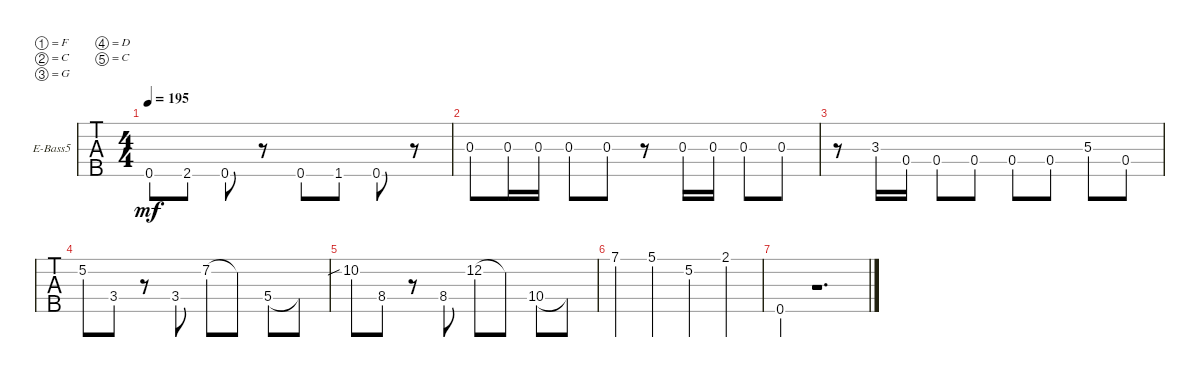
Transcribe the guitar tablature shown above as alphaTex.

\bracketExtendMode groupsimilarinstruments
\firstSystemTrackNameOrientation horizontal
\otherSystemsTrackNameOrientation horizontal
\track ("bass" "E-Bass5") {instrument electricbassfinger}
\staff {tabs}
\tuning (F2 C2 G1 D1 C1)
\ts (4 4)
\tempo 195
\clef f4
\ks c
0.5.8{dy mf} 2.5.8 0.5.8 r.8 0.5.8 1.5.8 0.5.8 r.8 |
0.3.8 0.3.16 0.3.16 0.3.8 0.3.8 r.8 0.3.16 0.3.16 0.3.8 0.3.8 |
r.8 3.3.16 0.4.16 0.4.8 0.4.8 0.4.8 0.4.8 5.3.8 0.4.8 |
5.2.8 3.4.8 r.8 3.4.8 7.2.8 7.2{t}.8 5.4.8 5.4{t}.8 |
10.2{sib}.8 8.4.8 r.8 8.4.8 12.2.8 12.2{t}.8 10.4.8 10.4{t}.8 |
7.1.4 5.1.4 5.2.4 2.1.4 |
0.5.4 r.1{d}
